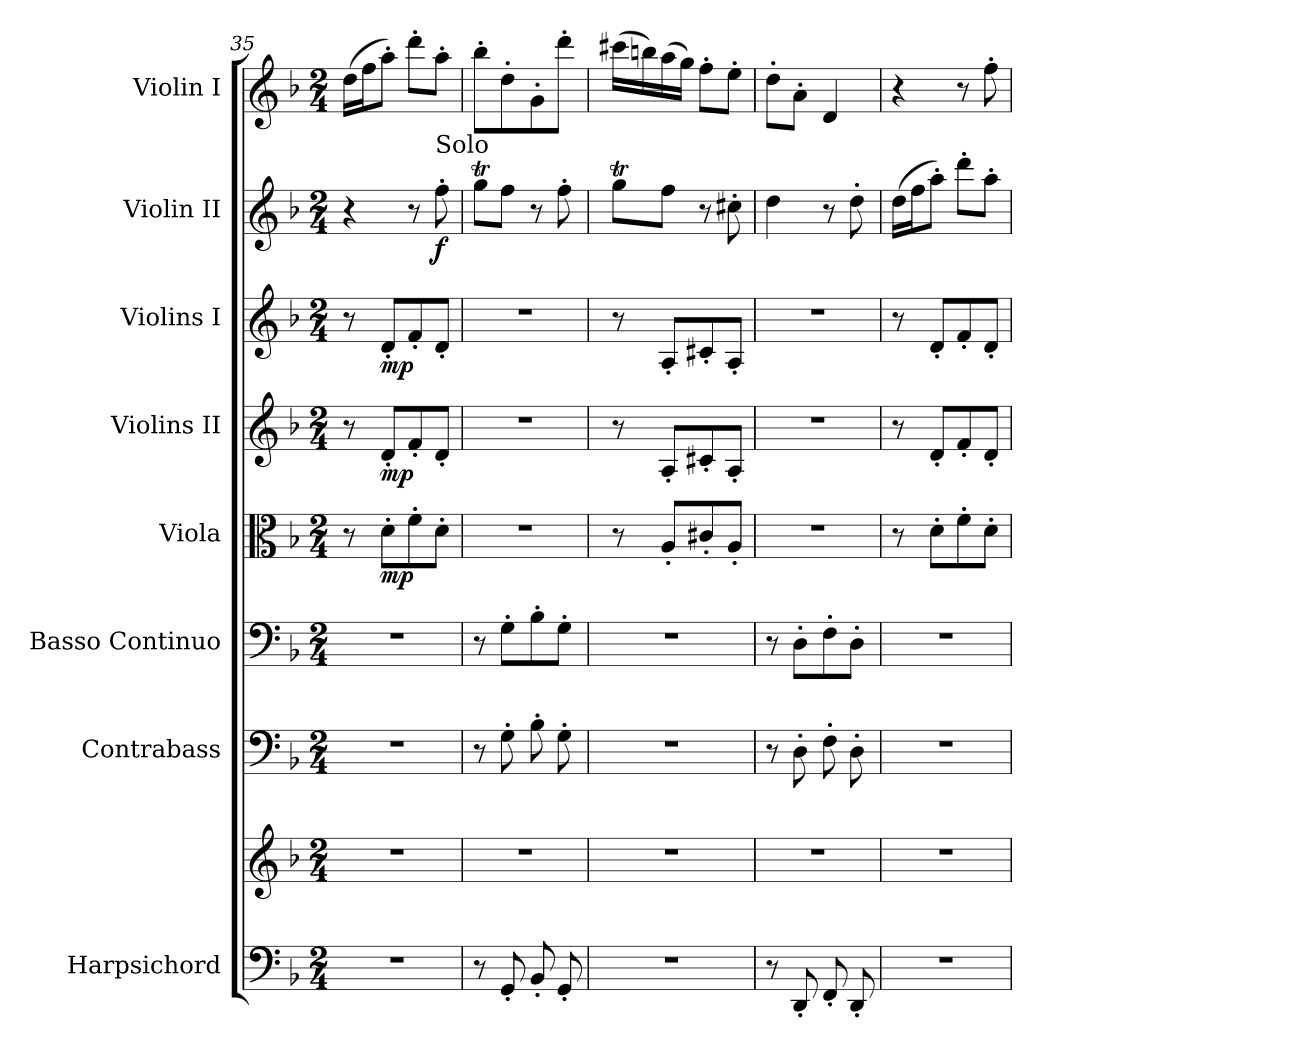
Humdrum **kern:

**kern	**kern	**kern	**kern	**kern	**dynam	**kern	**dynam	**kern	**dynam	**kern	**dynam	**kern
*part8	*part8	*part7	*part6	*part5	*part5	*part4	*part4	*part3	*part3	*part2	*part2	*part1
*staff9	*staff8	*staff7	*staff6	*staff5	*staff5	*staff4	*staff4	*staff3	*staff3	*staff2	*staff2	*staff1
*I"Harpsichord	*	*I"Contrabass	*I"Basso Continuo	*I"Viola	*	*I"Violins II	*	*I"Violins I	*	*I"Violin II	*	*I"Violin I
*I'Hch.	*	*I'Cb.	*I'B.C.	*I'Vla.	*	*I'Vlns. II	*	*I'Vlns. I	*	*I'Vln. II	*	*I'Vln. I
*clefF4	*clefG2	*clefF4	*clefF4	*clefC3	*	*clefG2	*	*clefG2	*	*clefG2	*	*clefG2
*	*	*ITrd7c12	*	*	*	*	*	*	*	*	*	*
*k[b-]	*k[b-]	*k[b-]	*k[b-]	*k[b-]	*	*k[b-]	*	*k[b-]	*	*k[b-]	*	*k[b-]
*M2/4	*M2/4	*M2/4	*M2/4	*M2/4	*	*M2/4	*	*M2/4	*	*M2/4	*	*M2/4
=35	=35	=35	=35	=35	=35	=35	=35	=35	=35	=35	=35	=35
2r	2r	2r	2r	8r	.	8r	.	8r	.	4r	.	(>16dd\LL
.	.	.	.	.	.	.	.	.	.	.	.	16ff\J
!	!	!	!	!	!LO:DY:b	!	!LO:DY:b	!	!LO:DY:b	!	!	!
.	.	.	.	8d'\L	mp	8d'/L	mp	8d'/L	mp	.	.	8aa'\J)
.	.	.	.	8f'\	.	8f'/	.	8f'/	.	8r	.	8ddd'\L
!	!	!	!	!	!	!	!	!	!	!LO:TX:a:t=Solo	!	!
!	!	!	!	!	!	!	!	!	!	!	!LO:DY:b	!
.	.	.	.	8d'\J	.	8d'/J	.	8d'/J	.	8ff'\	f	8aa'\J
=36	=36	=36	=36	=36	=36	=36	=36	=36	=36	=36	=36	=36
8r	2r	8r	8r	2r	.	2r	.	2r	.	8ggT\L	.	8bb-'\L
8GG'/	.	8GG'\	8G'\L	.	.	.	.	.	.	8ff\J	.	8dd'\
8BB-'/	.	8BB-'\	8B-'\	.	.	.	.	.	.	8r	.	8g'\
8GG'/	.	8GG'\	8G'\J	.	.	.	.	.	.	8ff'\	.	8ddd'\J
!!LO:LB:g=z
=37	=37	=37	=37	=37	=37	=37	=37	=37	=37	=37	=37	=37
2r	2r	2r	2r	8r	.	8r	.	8r	.	8ggT\L	.	(>16ccc#X\LL
.	.	.	.	.	.	.	.	.	.	.	.	16bbn\)
.	.	.	.	8A'/L	.	8A'/L	.	8A'/L	.	8ff\J	.	(>16aa\
.	.	.	.	.	.	.	.	.	.	.	.	16gg\JJ)
.	.	.	.	8c#X'/	.	8c#X'/	.	8c#X'/	.	8r	.	8ff'\L
.	.	.	.	8A'/J	.	8A'/J	.	8A'/J	.	8cc#X'\	.	8ee'\J
=38	=38	=38	=38	=38	=38	=38	=38	=38	=38	=38	=38	=38
8r	2r	8r	8r	2r	.	2r	.	2r	.	4dd\	.	8dd'\L
8DD'/	.	8DD'\	8D'\L	.	.	.	.	.	.	.	.	8a'\J
8FF'/	.	8FF'\	8F'\	.	.	.	.	.	.	8r	.	4d/
8DD'/	.	8DD'\	8D'\J	.	.	.	.	.	.	8dd'\	.	.
=39	=39	=39	=39	=39	=39	=39	=39	=39	=39	=39	=39	=39
2r	2r	2r	2r	8r	.	8r	.	8r	.	(>16dd\LL	.	4r
.	.	.	.	.	.	.	.	.	.	16ff\J	.	.
.	.	.	.	8d'\L	.	8d'/L	.	8d'/L	.	8aa'\J)	.	.
.	.	.	.	8f'\	.	8f'/	.	8f'/	.	8ddd'\L	.	8r
.	.	.	.	8d'\J	.	8d'/J	.	8d'/J	.	8aa'\J	.	8ff'\
=	=	=	=	=	=	=	=	=	=	=	=	=
*-	*-	*-	*-	*-	*-	*-	*-	*-	*-	*-	*-	*-
